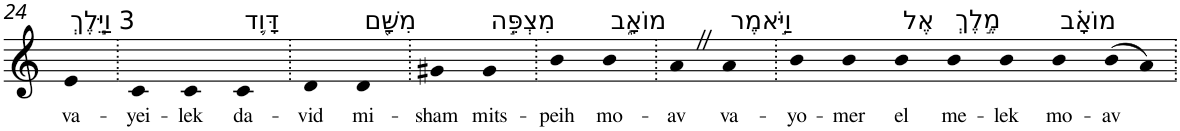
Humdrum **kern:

**kern	**text
*part1	*part1
*staff1	*staff1
*I"Piano	*
*I'Pno	*
!!LO:PB:g=z
*clefG2	*
*k[]	*
=24	=24
!LO:TX:a:t=3 וַיֵּ֧לֶךְ	!
!	!LO:LY:b
4e	va-
=25.	=25.
!	!LO:LY:b
4c	-yei-
!	!LO:LY:b
4c	-lek
!LO:TX:a:t=דָּוִ֛ד	!
!	!LO:LY:b
4c	da-
=26.	=26.
!	!LO:LY:b
4d	-vid
!LO:TX:a:t=מִשָּׁ֖ם	!
!	!LO:LY:b
4d	mi-
=27.	=27.
!	!LO:LY:b
4g#X	-sham
!LO:TX:a:t=מִצְפֵּ֣ה	!
!	!LO:LY:b
4g#	mits-
=28.	=28.
!	!LO:LY:b
4b	-peih
!LO:TX:a:t=מוֹאָ֑ב	!
!	!LO:LY:b
4b	mo-
=29.	=29.
!	!LO:LY:b
4aZ	-av
!LO:TX:a:t=וַיֹּ֣אמֶר	!
!	!LO:LY:b
4a	va-
=30.	=30.
!	!LO:LY:b
4b	-yo-
!	!LO:LY:b
4b	-mer
!LO:TX:a:t=אֶל	!
!	!LO:LY:b
4b	el
!LO:TX:a:t=מֶ֣לֶךְ	!
!	!LO:LY:b
4b	me-
!	!LO:LY:b
4b	-lek
!LO:TX:a:t=מוֹאָ֗ב	!
!	!LO:LY:b
4b	mo-
!	!LO:LY:b
(>8b	-av
8a)	.
=.	=.
*-	*-
